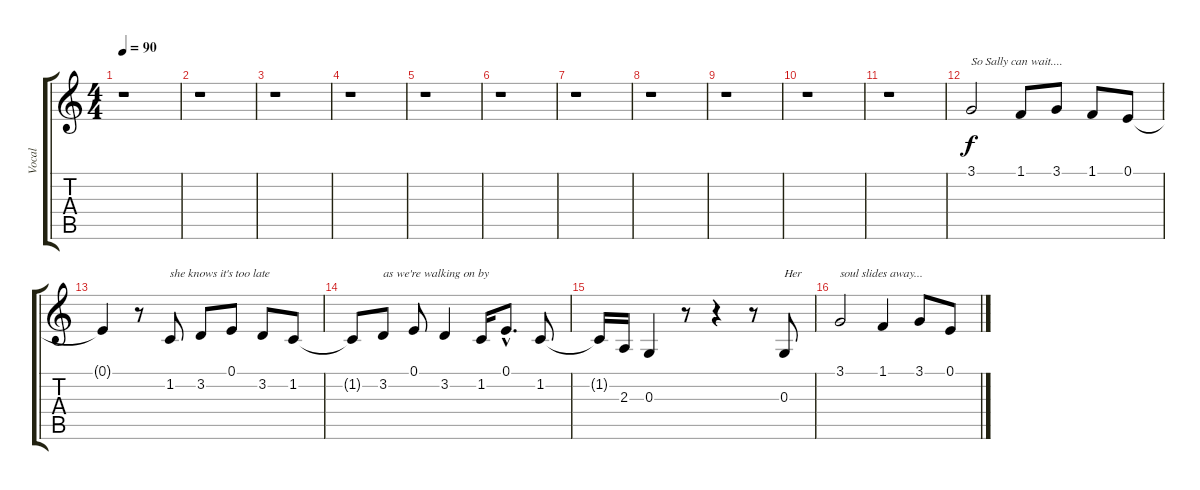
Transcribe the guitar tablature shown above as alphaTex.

\track ("Vocal" "Vocal") {instrument trombone}
\staff {score tabs}
\tuning (E4 B3 G3 D3 A2 E2) {hide}
\ts (4 4)
\tempo 90
\clef g2
\ks c
r.1{dy f} |
r.1 |
r.1 |
r.1 |
r.1 |
r.1 |
r.1 |
r.1 |
r.1 |
r.1 |
r.1 |
3.1.2{txt "So Sally can wait...."} 1.1.8 3.1.8 1.1.8 0.1.8 |
0.1{t}.4 r.8 1.2.8{txt "she knows it's too late "} 3.2.8 0.1.8 3.2.8 1.2.8 |
1.2{t}.8 3.2.8{txt "as we're walking on by"} 0.1.8 3.2.4 1.2.16 0.1{hac}.8{d} 1.2.8 |
1.2{t}.16 2.3.16 0.3.4 r.8 r.4 r.8 0.3.8{txt "Her"} |
3.1.2{txt "soul slides away..."} 1.1.4 3.1.8 0.1.8
